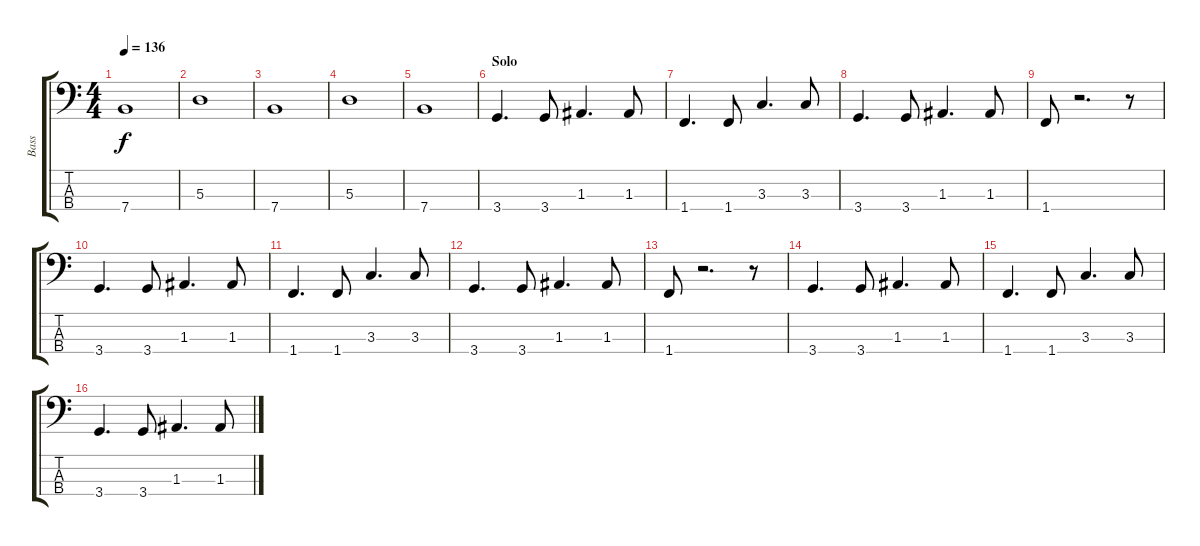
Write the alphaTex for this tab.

\track ("Bass" "Bass") {instrument electricbassfinger}
\staff {score tabs}
\tuning (G2 D2 A1 E1) {hide}
\ts (4 4)
\tempo 136
\clef f4
\ks c
7.4.1{dy f} |
5.3.1 |
7.4.1 |
5.3.1 |
7.4.1 |
\section ("" "Solo")
3.4.4{d} 3.4.8 1.3.4{d} 1.3.8 |
1.4.4{d} 1.4.8 3.3.4{d} 3.3.8 |
3.4.4{d} 3.4.8 1.3.4{d} 1.3.8 |
1.4.8 r.2{d} r.8 |
3.4.4{d} 3.4.8 1.3.4{d} 1.3.8 |
1.4.4{d} 1.4.8 3.3.4{d} 3.3.8 |
3.4.4{d} 3.4.8 1.3.4{d} 1.3.8 |
1.4.8 r.2{d} r.8 |
3.4.4{d} 3.4.8 1.3.4{d} 1.3.8 |
1.4.4{d} 1.4.8 3.3.4{d} 3.3.8 |
3.4.4{d} 3.4.8 1.3.4{d} 1.3.8
